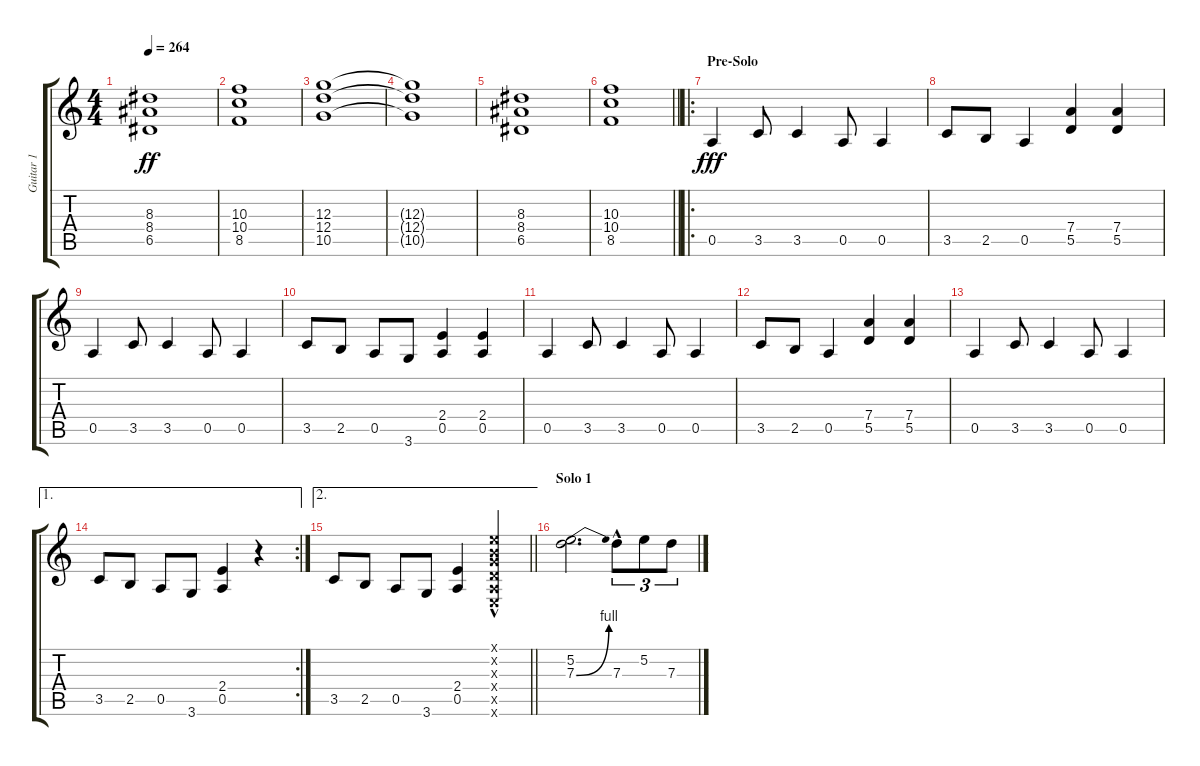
\track ("Guitar 1" "Guitar 1") {instrument distortionguitar}
\staff {score tabs}
\tuning (E4 B3 G3 D3 A2 E2) {hide}
\ts (4 4)
\tempo 264
\clef g2
\ks c
(8.3 8.4 6.5).1{dy ff} |
(10.3 10.4 8.5).1 |
(12.3 12.4 10.5).1 |
(12.3{t} 12.4{t} 10.5{t}).1 |
(8.3 8.4 6.5).1 |
\barLineRight lightlight
(10.3 10.4 8.5).1 |
\ro
\section ("" "Pre-Solo")
0.5.4{dy fff} 3.5.8 3.5.4 0.5.8 0.5.4 |
3.5.8 2.5.8 0.5.4 (7.4 5.5).4 (7.4 5.5).4 |
0.5.4 3.5.8 3.5.4 0.5.8 0.5.4 |
3.5.8 2.5.8 0.5.8 3.6.8 (2.4 0.5).4 (2.4 0.5).4 |
0.5.4 3.5.8 3.5.4 0.5.8 0.5.4 |
3.5.8 2.5.8 0.5.4 (7.4 5.5).4 (7.4 5.5).4 |
0.5.4 3.5.8 3.5.4 0.5.8 0.5.4 |
\ae 1
\rc 2
3.5.8 2.5.8 0.5.8 3.6.8 (2.4 0.5).4 r.4 |
\ae 2
\barLineRight lightlight
3.5.8 2.5.8 0.5.8 3.6.8 (2.4 0.5).4 (0.1{hac x} 0.2{hac x} 0.3{x} 0.4{x} 0.5{hac x} 0.6{x}).4 |
\section ("" "Solo 1")
(5.2 7.3{be (bend 0 0 60 4)}).2{d} 7.3{hac}.8{tu (3 2)} 5.2.8{tu (3 2)} 7.3.8{tu (3 2)}
